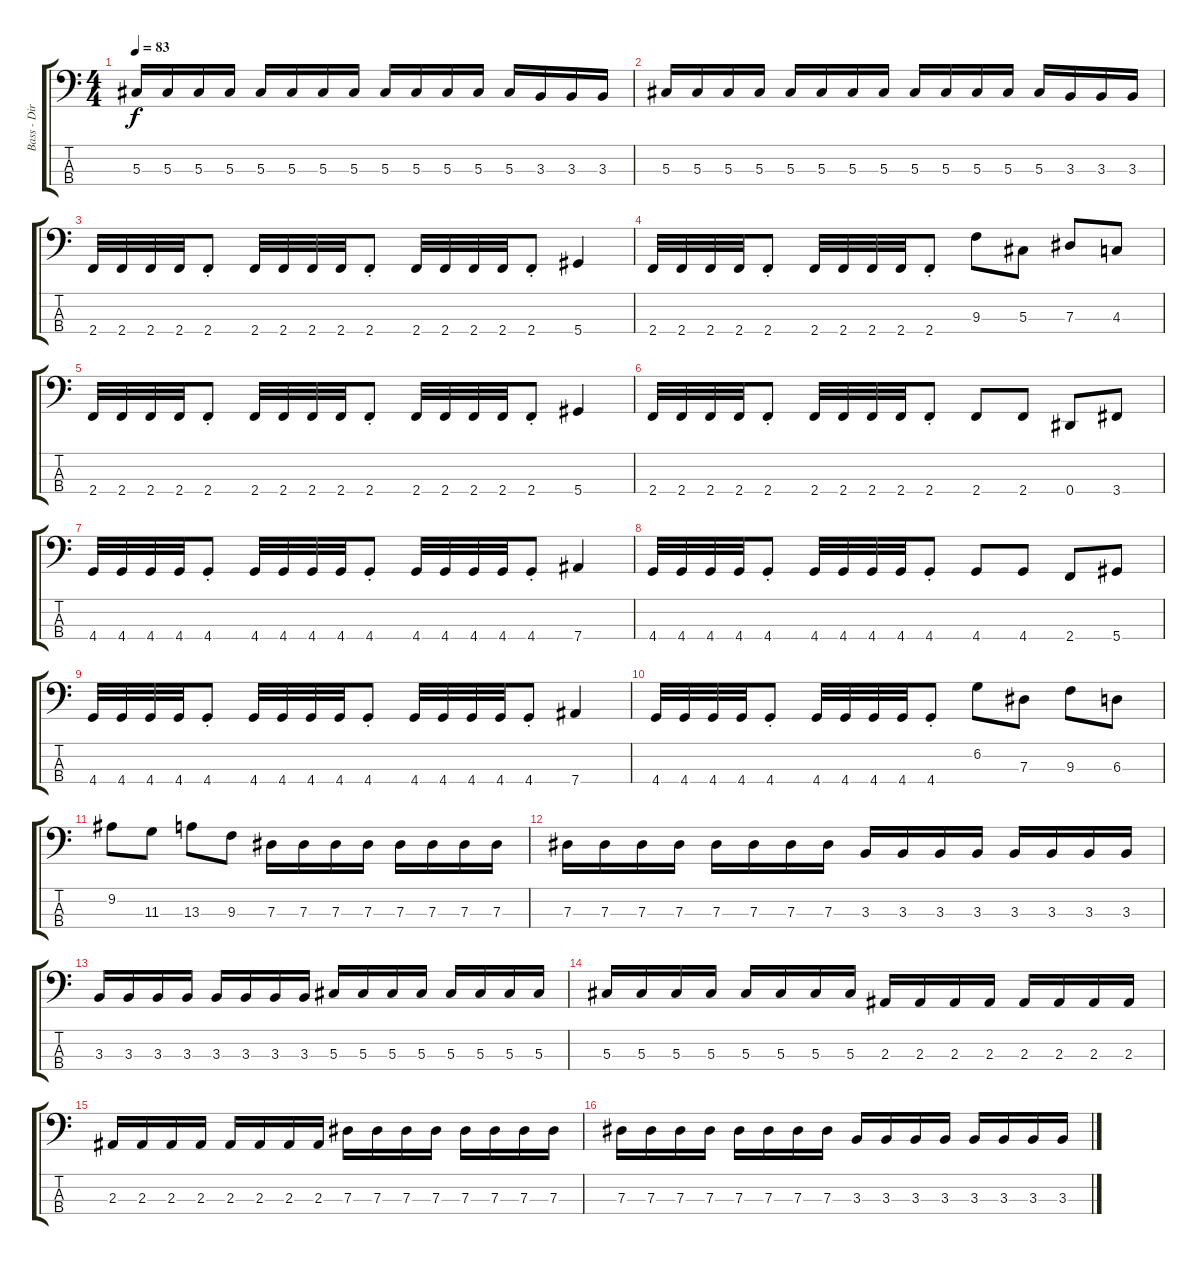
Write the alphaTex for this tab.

\track ("Bass - Dirk Schlächter" "Bass - Dir") {instrument acousticguitarsteel}
\staff {score tabs}
\tuning (Gb2 Db2 Ab1 Eb1) {hide}
\ts (4 4)
\tempo 83
\clef f4
\ks c
5.3.16{dy f} 5.3.16 5.3.16 5.3.16 5.3.16 5.3.16 5.3.16 5.3.16 5.3.16 5.3.16 5.3.16 5.3.16 5.3.16 3.3.16 3.3.16 3.3.16 |
5.3.16 5.3.16 5.3.16 5.3.16 5.3.16 5.3.16 5.3.16 5.3.16 5.3.16 5.3.16 5.3.16 5.3.16 5.3.16 3.3.16 3.3.16 3.3.16 |
2.4.32 2.4.32 2.4.32 2.4.32 2.4{st}.8 2.4.32 2.4.32 2.4.32 2.4.32 2.4{st}.8 2.4.32 2.4.32 2.4.32 2.4.32 2.4{st}.8 5.4.4 |
2.4.32 2.4.32 2.4.32 2.4.32 2.4{st}.8 2.4.32 2.4.32 2.4.32 2.4.32 2.4{st}.8 9.3.8 5.3.8 7.3.8 4.3.8 |
2.4.32 2.4.32 2.4.32 2.4.32 2.4{st}.8 2.4.32 2.4.32 2.4.32 2.4.32 2.4{st}.8 2.4.32 2.4.32 2.4.32 2.4.32 2.4{st}.8 5.4.4 |
2.4.32 2.4.32 2.4.32 2.4.32 2.4{st}.8 2.4.32 2.4.32 2.4.32 2.4.32 2.4{st}.8 2.4.8 2.4.8 0.4.8 3.4.8 |
4.4.32 4.4.32 4.4.32 4.4.32 4.4{st}.8 4.4.32 4.4.32 4.4.32 4.4.32 4.4{st}.8 4.4.32 4.4.32 4.4.32 4.4.32 4.4{st}.8 7.4.4 |
4.4.32 4.4.32 4.4.32 4.4.32 4.4{st}.8 4.4.32 4.4.32 4.4.32 4.4.32 4.4{st}.8 4.4.8 4.4.8 2.4.8 5.4.8 |
4.4.32 4.4.32 4.4.32 4.4.32 4.4{st}.8 4.4.32 4.4.32 4.4.32 4.4.32 4.4{st}.8 4.4.32 4.4.32 4.4.32 4.4.32 4.4{st}.8 7.4.4 |
4.4.32 4.4.32 4.4.32 4.4.32 4.4{st}.8 4.4.32 4.4.32 4.4.32 4.4.32 4.4{st}.8 6.2.8 7.3.8 9.3.8 6.3.8 |
9.2.8 11.3.8 13.3.8 9.3.8 7.3.16 7.3.16 7.3.16 7.3.16 7.3.16 7.3.16 7.3.16 7.3.16 |
7.3.16 7.3.16 7.3.16 7.3.16 7.3.16 7.3.16 7.3.16 7.3.16 3.3.16 3.3.16 3.3.16 3.3.16 3.3.16 3.3.16 3.3.16 3.3.16 |
3.3.16 3.3.16 3.3.16 3.3.16 3.3.16 3.3.16 3.3.16 3.3.16 5.3.16 5.3.16 5.3.16 5.3.16 5.3.16 5.3.16 5.3.16 5.3.16 |
5.3.16 5.3.16 5.3.16 5.3.16 5.3.16 5.3.16 5.3.16 5.3.16 2.3.16 2.3.16 2.3.16 2.3.16 2.3.16 2.3.16 2.3.16 2.3.16 |
2.3.16 2.3.16 2.3.16 2.3.16 2.3.16 2.3.16 2.3.16 2.3.16 7.3.16 7.3.16 7.3.16 7.3.16 7.3.16 7.3.16 7.3.16 7.3.16 |
7.3.16 7.3.16 7.3.16 7.3.16 7.3.16 7.3.16 7.3.16 7.3.16 3.3.16 3.3.16 3.3.16 3.3.16 3.3.16 3.3.16 3.3.16 3.3.16
